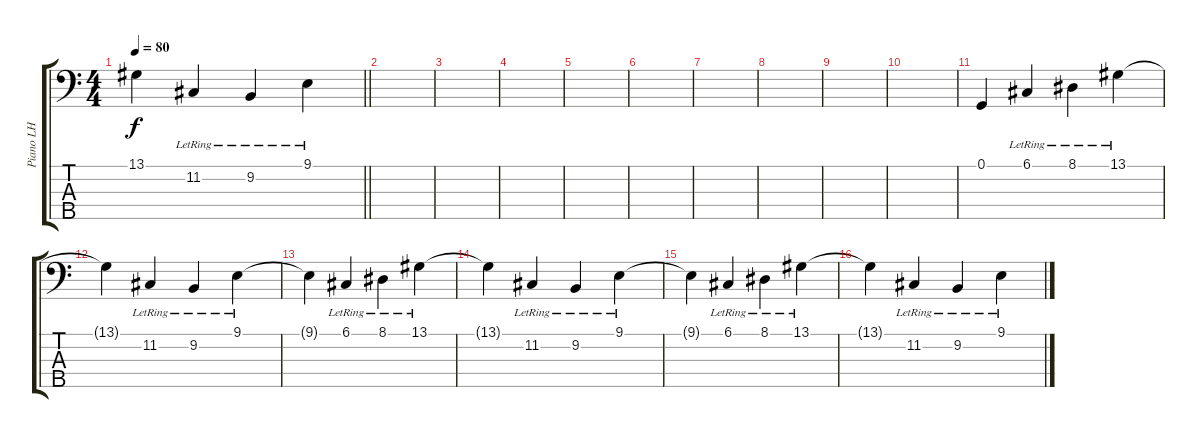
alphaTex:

\track ("Piano LH" "Piano LH") {instrument acousticgrandpiano}
\staff {score tabs}
\tuning (G2 D2 A1 E1 B0) {hide}
\ts (4 4)
\tempo 80
\clef f4
\barLineRight lightlight
\ks c
13.1{t}.4{dy f} 11.2{lr}.4 9.2{lr}.4 9.1{lr}.4 |
|
|
|
|
|
|
|
|
|
0.1.4 6.1{lr}.4 8.1{lr}.4 13.1{lr}.4 |
13.1{t}.4 11.2{lr}.4 9.2{lr}.4 9.1{lr}.4 |
9.1{t}.4 6.1{lr}.4 8.1{lr}.4 13.1{lr}.4 |
13.1{t}.4 11.2{lr}.4 9.2{lr}.4 9.1{lr}.4 |
9.1{t}.4 6.1{lr}.4 8.1{lr}.4 13.1{lr}.4 |
13.1{t}.4 11.2{lr}.4 9.2{lr}.4 9.1{lr}.4
